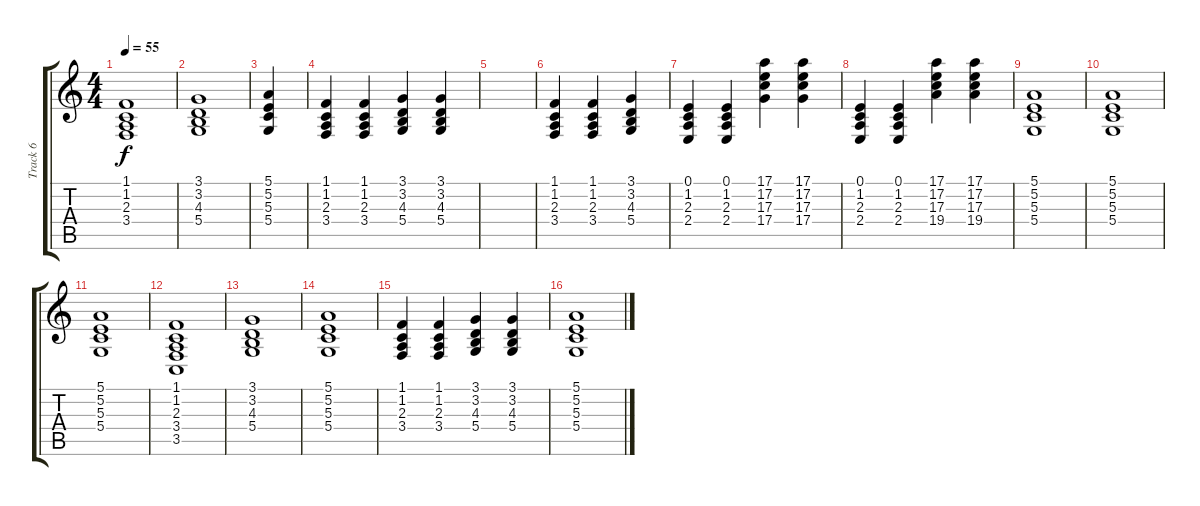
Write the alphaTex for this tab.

\track ("Track 6" "Track 6") {instrument churchorgan}
\staff {score tabs}
\tuning (E4 B3 G3 D3 A2 E2) {hide}
\ts (4 4)
\tempo 55
\clef g2
\ks c
(1.1 1.2 2.3 3.4).1{dy f} |
(3.1 3.2 4.3 5.4).1 |
(5.1 5.2 5.3 5.4).4 |
(1.1 1.2 2.3 3.4).4 (1.1 1.2 2.3 3.4).4 (3.1 3.2 4.3 5.4).4 (3.1 3.2 4.3 5.4).4 |
|
(1.1 1.2 2.3 3.4).4 (1.1 1.2 2.3 3.4).4 (3.1 3.2 4.3 5.4).4 |
(0.1 1.2 2.3 2.4).4 (0.1 1.2 2.3 2.4).4 (17.1 17.2 17.3 17.4).4 (17.1 17.2 17.3 17.4).4 |
(0.1 1.2 2.3 2.4).4 (0.1 1.2 2.3 2.4).4 (17.1 17.2 17.3 19.4).4 (17.1 17.2 17.3 19.4).4 |
(5.1 5.2 5.3 5.4).1 |
(5.1 5.2 5.3 5.4).1 |
(5.1 5.2 5.3 5.4).1 |
(1.1 1.2 2.3 3.4 3.5).1 |
(3.1 3.2 4.3 5.4).1 |
(5.1 5.2 5.3 5.4).1 |
(1.1 1.2 2.3 3.4).4 (1.1 1.2 2.3 3.4).4 (3.1 3.2 4.3 5.4).4 (3.1 3.2 4.3 5.4).4 |
(5.1 5.2 5.3 5.4).1
